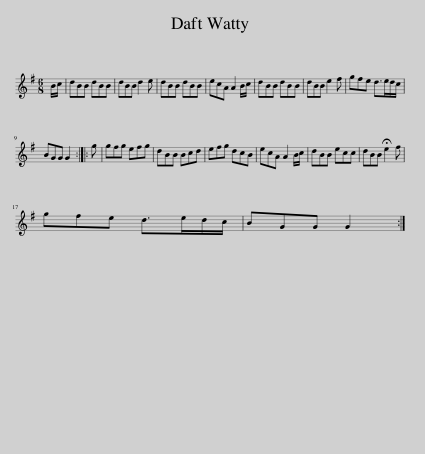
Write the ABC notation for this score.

X:1
L:1/8
M:6/8
I:linebreak $
K:G
V:1 treble
V:1
 B/c/ | dBB dBB | dBB d2 e | dBB dBB | ecA A2 B/c/ | %5
 dBB dBB | dBB e2 f | gfe d>ed/c/ |$ BGG G2 :: g | %10
 gfg efg | dBB Bcd | efg dcB | ecA A2 B/c/ | dBB ecc | %15
 dBB !fermata!e2 f |$ gfe d>ed/c/ | BGG G2 :| %18
